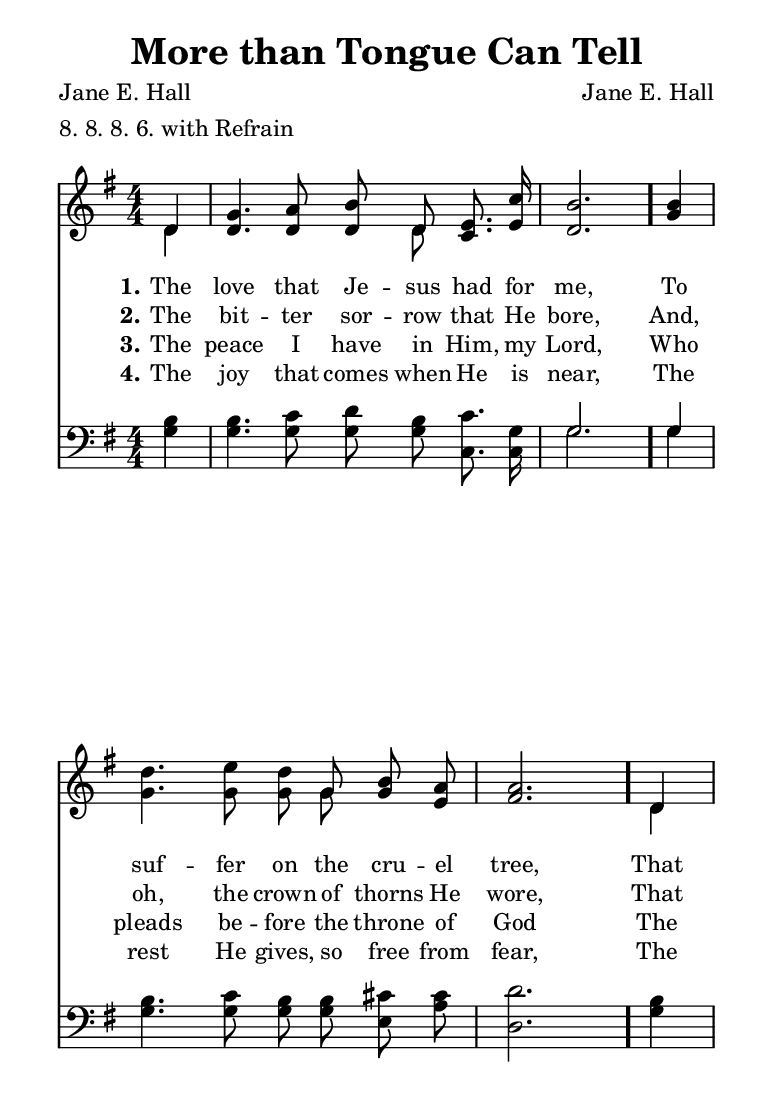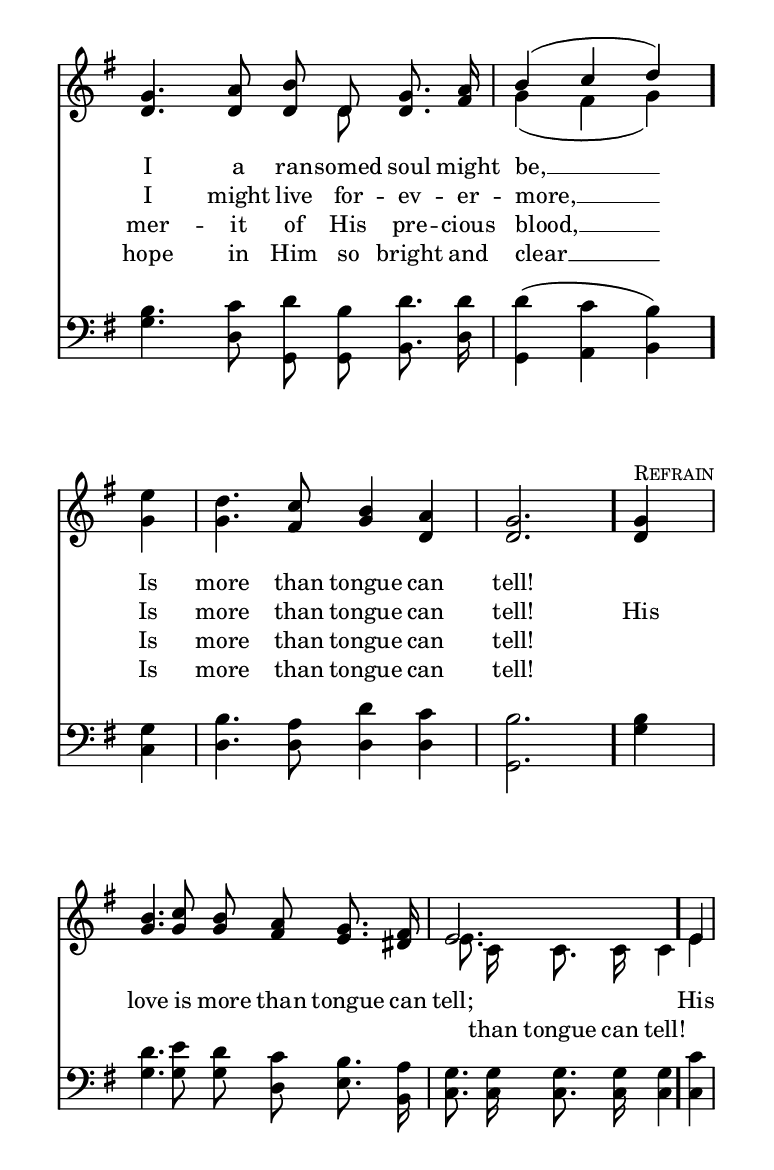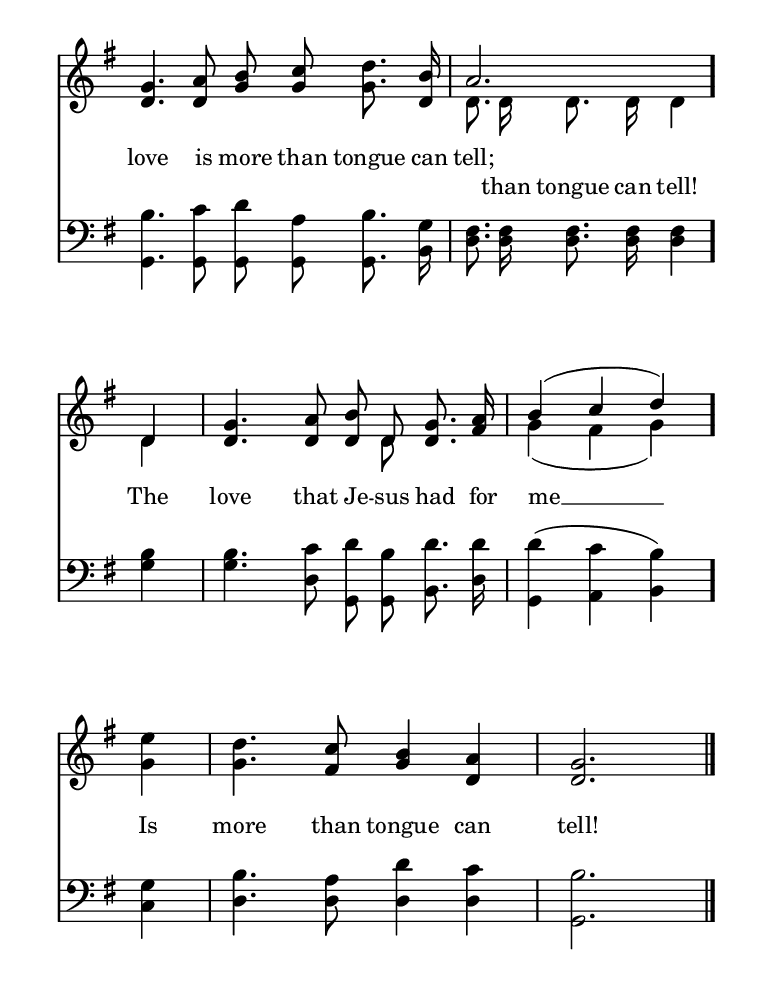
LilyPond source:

\include "common/global.ily"
\paper {
  \include "common/paper.ily"
}

\header{
  %gospel
  hymnnumber = "241"
  title = "More than Tongue Can Tell"
  tunename = ""
  meter = "8. 8. 8. 6. with Refrain"
  poet = "Jane E. Hall" % see https://hymnary.org/text/the_love_that_jesus_had_for_me
  composer = "Jane E. Hall" % see https://hymnary.org/tune/the_love_that_jesus_hall
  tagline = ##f
}

global = {
  \include "common/overrides.ily"
  \override Staff.TimeSignature.style = #'numbered
  \time 4/4
  \override Score.MetronomeMark.transparent = ##t % hide all fermata changes too
  \tempo 4=90
  \key g \major
  \partial 4
  \autoBeamOff
}

patternA = { c4 | c4. c8 c c c8. c16 | c2. }
patternE = { c4 | c4. c8 c c c8. c16 | c8. c16 c8. c16 c4 }
patternB = { c4 | c4. c8 c c c c | c2. }
patternC = { c4 | c4. c8 c c c8. c16 | c4( c c) }
patternD = { c4 | c4. c8 c4 c | c2. }

notesSoprano = {
\global
\relative c' {

  d4 | g4. a8 b d, e8. c'16 | b2.
  b4 | d4. e8 d g, b a | a2.
  d,4 | g4. a8 b d, g8. a16 | b4( c d)
  e4 | d4. c8 b4 a | g2.

  \eogbreak

  << s^\markup { \small \caps "Refrain" }
  \changePitch \patternA { g | b c b a g fis | e } >>
  \changePitch \patternA { e | g a b c d b | a }
  d,4 | g4. a8 b d, g8. a16 | b4( c d)
  e4 | d4. c8 b4 a | g2.

  \bar "|."

}
}

notesAlto = {
\global
\relative e' {

  \changePitch \patternA { d | d d d d c e | d }
  \changePitch \patternB { g | g g g g g e | fis }
  \changePitch \patternC { d | d d d d d fis | g( fis g) }
  \changePitch \patternD { g | g fis g d | d }

  \changePitch \patternE { d | g g g fis e dis | e c c c c }
  \changePitch \patternE { e | d d g g g d | d d d d d }
  \changePitch \patternC { d | d d d d d fis | g( fis g) }
  \changePitch \patternD { g | g fis g d | d }

}
}

notesTenor = {
\global
\relative a {

  \changePitch \patternA { b | b c d b c g | g }
  \changePitch \patternB { g | b c b b cis cis | d }
  \changePitch \patternC { b | b c d b d d | d c b }
  \changePitch \patternD { g | b a d c | b }

  \changePitch \patternE { b d e d c b a | g g g g g }
  \changePitch \patternE { c | b c d a b g | fis fis fis fis fis }
  \changePitch \patternC { b | b c d b d d | d c b }
  \changePitch \patternD { g | b a d c | b }

}
}

notesBass = {
\global
\relative f {

  \changePitch \patternA { g | g g g g c, c | g' }
  \changePitch \patternB { g | g g g g e a | d, }
  \changePitch \patternC { g | g d g, g b d | g, a b }
  \changePitch \patternD { c | d d d d | g, }

  \changePitch \patternE { g' | g g g d e b | c c c c c }
  \changePitch \patternE { c | g g g g g b | d d d d d }
  \changePitch \patternC { g | g d g, g b d | g, a b }
  \changePitch \patternD { c | d d d d | g, }

}
}

Refrain = \lyricmode {

His love is more than tongue can tell; \bar "."
His love is more than tongue can tell; \bar "."
The love that Je -- sus had for me __ \bar "."
Is more than tongue can tell! \bar "."

}

wordsA = \lyricmode {
\set stanza = "1."

The love that Je -- sus had for me, \bar "."
To suf -- fer on the cru -- el tree, \bar "."
That I a ran -- somed soul might be, __ \bar "."
Is more than tongue can tell! \bar "."

}

wordsB = \lyricmode {
\set stanza = "2."

The bit -- ter sor -- row that He bore,
And, oh, the crown of thorns He wore,
That I might live for -- ev -- er -- more, __
Is more than tongue can tell!

\Refrain

}

wordsC = \lyricmode {
\set stanza = "3."

The peace I have in Him, my Lord,
Who pleads be -- fore the throne of God
The mer -- it of His pre -- cious blood, __
Is more than tongue can tell!

}

wordsD = \lyricmode {
\set stanza = "4."

The joy that comes when He is near,
The rest He gives, so free from fear,
The hope in Him so bright and clear __
Is more than tongue can tell!

}

underWords = \lyricmode {

\repeat unfold 38 \skip 4
than tongue can tell!
\repeat unfold 8 \skip 4
than tongue can tell!

}

\score {
  \context ChoirStaff <<
    \context Staff = upper <<
      \set Staff.autoBeaming = ##f
      \set ChoirStaff.systemStartDelimiter = #'SystemStartBar
      \set ChoirStaff.printPartCombineTexts = ##f
      \partcombine #'(2 . 11) \notesSoprano \notesAlto
      \context NullVoice = sopranos { \voiceOne << \notesSoprano >> }
      \context Lyrics = one   \lyricsto sopranos \wordsA
      \context Lyrics = two   \lyricsto sopranos \wordsB
      \context Lyrics = three \lyricsto sopranos \wordsC
      \context Lyrics = four  \lyricsto sopranos \wordsD
    >>
    \context Staff = men <<
      \set Staff.autoBeaming = ##f
      \clef bass
      \set ChoirStaff.printPartCombineTexts = ##f
      \partcombine #'(2 . 11) \notesTenor \notesBass
      \context NullVoice = tenors { \voiceOne << \notesTenor >> }
      \context Lyrics = three \with { alignAboveContext = men } \lyricsto tenors \underWords
    >>
  >>
  \layout {
    \include "common/layout.ily"
  }
  #(cond ((ly:get-option 'eog-midi-permitted) #{ \midi{
    \include "common/midi.ily"
  } #}))
}

\version "2.19.49"  % necessary for upgrading to future LilyPond versions.

% vi:set et ts=2 sw=2 ai nocindent syntax=lilypond:
